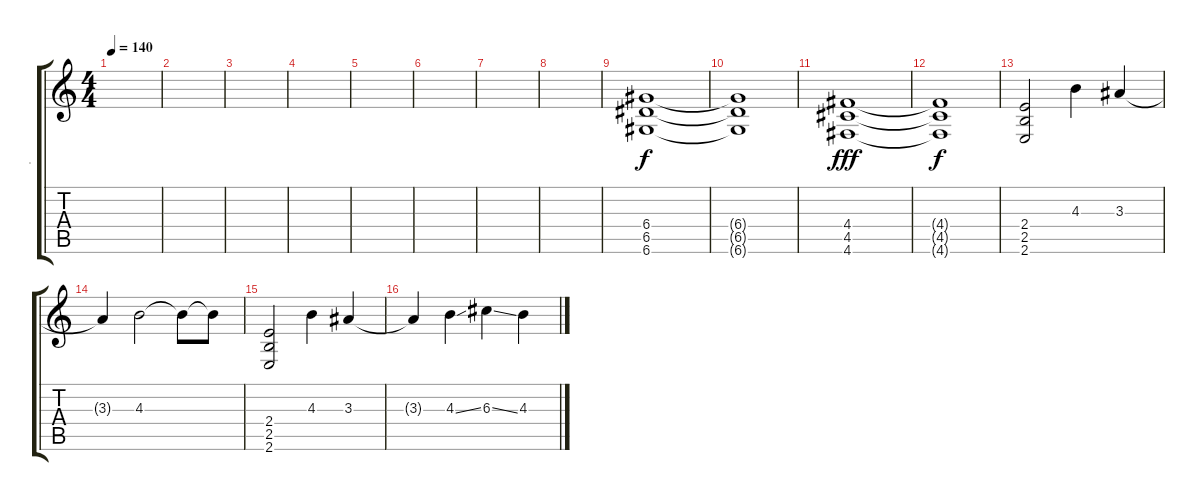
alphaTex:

\track ("." ".") {instrument distortionguitar}
\staff {score tabs}
\tuning (E4 B3 G3 D3 A2 D2) {hide}
\ts (4 4)
\tempo 140
\clef g2
\ks c
|
|
|
|
|
|
|
|
(6.4 6.5 6.6).1 |
(6.4{t} 6.5{t} 6.6{t}).1{dy f} |
(4.4 4.5 4.6).1{dy fff} |
(4.4{t} 4.5{t} 4.6{t}).1{dy f} |
(2.4 2.5 2.6).2 4.3.4 3.3.4 |
3.3{t}.4 4.3.2 4.3{t}.8 4.3{t}.8 |
(2.4 2.5 2.6).2 4.3.4 3.3.4 |
3.3{t}.4 4.3{ss}.4 6.3{ss}.4 4.3.4
